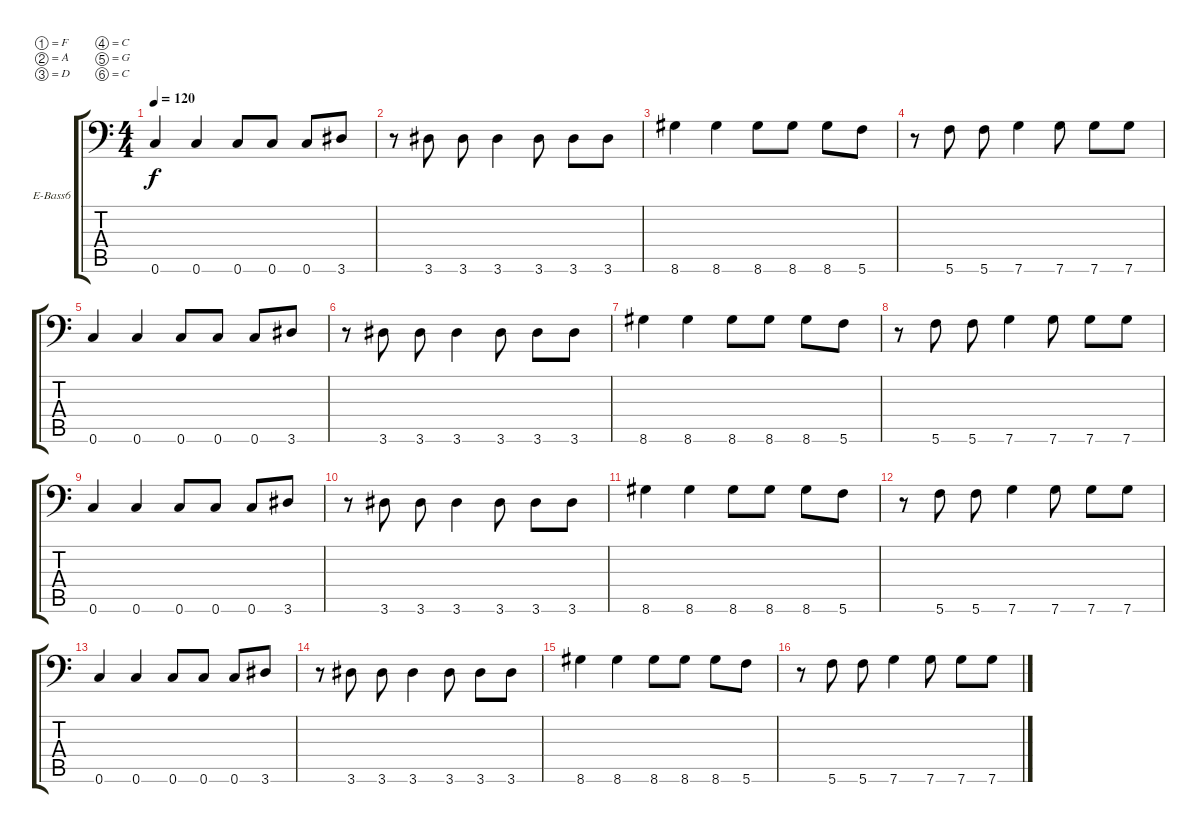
\defaultSystemsLayout 4
\bracketExtendMode groupsimilarinstruments
\firstSystemTrackNameOrientation horizontal
\otherSystemsTrackNameOrientation horizontal
\track ("Electric Bass" "E-Bass6") {instrument electricbassfinger}
\staff {score tabs}
\tuning (F3 A3 D4 C3 G2 C2)
\ts (4 4)
\tempo 120
\clef f4
\scale
0.333333
\ks c
0.6.4{dy f} 0.6.4 0.6.8 0.6.8 0.6.8 3.6.8 |
\scale
0.333333 r.8 3.6.8 3.6.8 3.6.4 3.6.8 3.6.8 3.6.8 |
\scale
0.333333 8.6.4 8.6.4 8.6.8 8.6.8 8.6.8 5.6.8 |
\scale
0.333333 r.8 5.6.8 5.6.8 7.6.4 7.6.8 7.6.8 7.6.8 |
\scale
0.333333 0.6.4 0.6.4 0.6.8 0.6.8 0.6.8 3.6.8 |
\scale
0.333333 r.8 3.6.8 3.6.8 3.6.4 3.6.8 3.6.8 3.6.8 |
\scale
0.333333 8.6.4 8.6.4 8.6.8 8.6.8 8.6.8 5.6.8 |
\scale
0.333333 r.8 5.6.8 5.6.8 7.6.4 7.6.8 7.6.8 7.6.8 |
\scale
0.333333 0.6.4 0.6.4 0.6.8 0.6.8 0.6.8 3.6.8 |
\scale
0.333333 r.8 3.6.8 3.6.8 3.6.4 3.6.8 3.6.8 3.6.8 |
\scale
0.333333 8.6.4 8.6.4 8.6.8 8.6.8 8.6.8 5.6.8 |
\scale
0.333333 r.8 5.6.8 5.6.8 7.6.4 7.6.8 7.6.8 7.6.8 |
\scale
0.333333 0.6.4 0.6.4 0.6.8 0.6.8 0.6.8 3.6.8 |
\scale
0.333333 r.8 3.6.8 3.6.8 3.6.4 3.6.8 3.6.8 3.6.8 |
\scale
0.333333 8.6.4 8.6.4 8.6.8 8.6.8 8.6.8 5.6.8 |
\scale
0.333333 r.8 5.6.8 5.6.8 7.6.4 7.6.8 7.6.8 7.6.8
